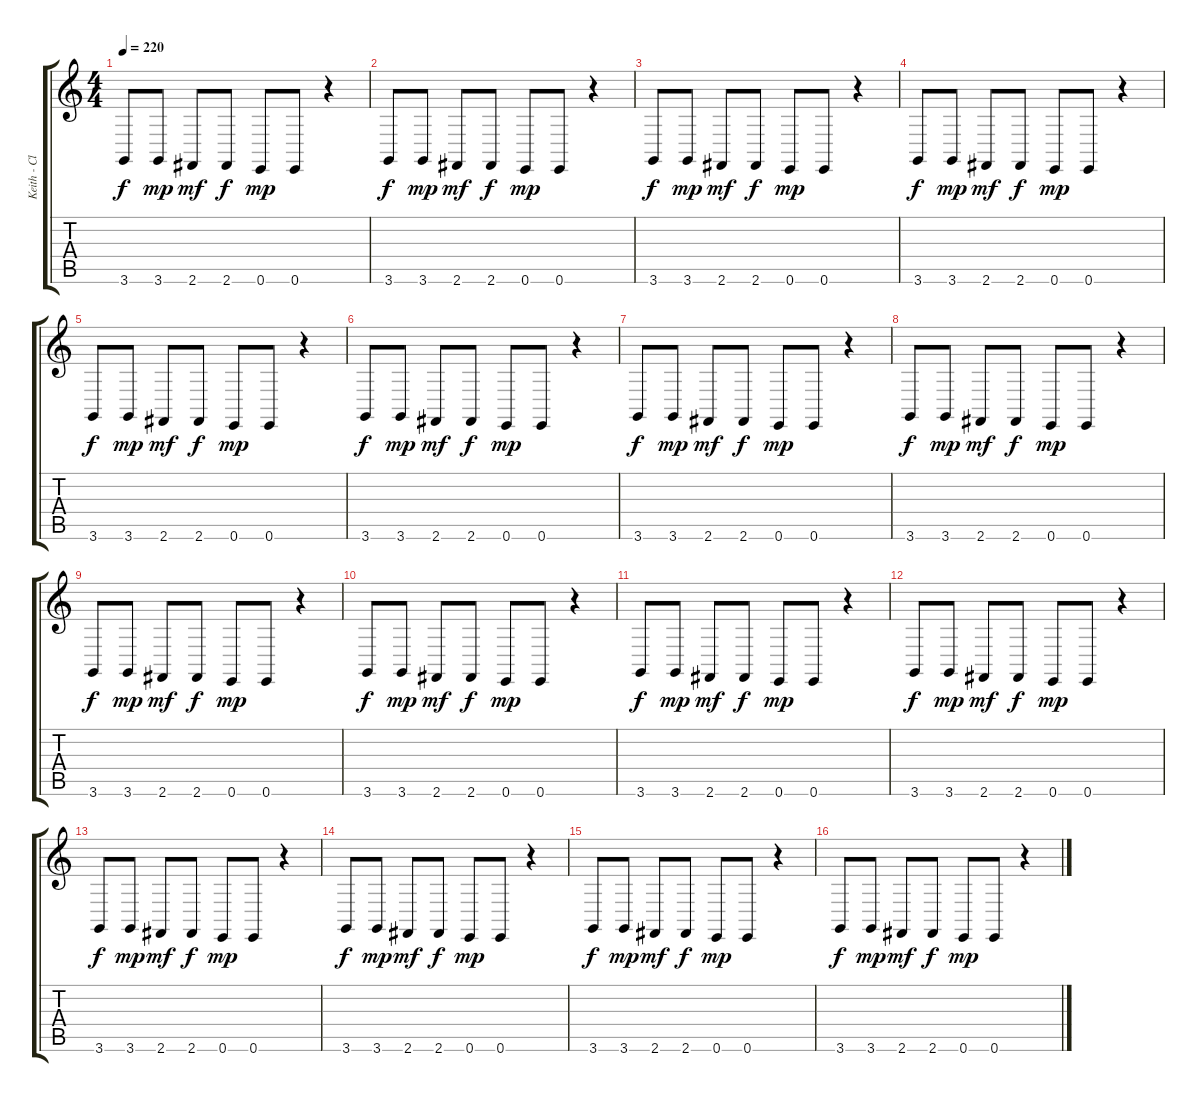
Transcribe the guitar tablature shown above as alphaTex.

\track ("Keith - Clavinet LH" "Keith - Cl") {instrument clavinet}
\staff {score tabs}
\tuning (E4 B3 G3 D3 A2 E2) {hide}
\ts (4 4)
\tempo 220
\clef g2
\ks c
3.6.8{dy f} 3.6.8{dy mp} 2.6.8{dy mf} 2.6.8{dy f} 0.6.8{dy mp} 0.6.8 r.4 |
3.6.8{dy f} 3.6.8{dy mp} 2.6.8{dy mf} 2.6.8{dy f} 0.6.8{dy mp} 0.6.8 r.4 |
3.6.8{dy f} 3.6.8{dy mp} 2.6.8{dy mf} 2.6.8{dy f} 0.6.8{dy mp} 0.6.8 r.4 |
3.6.8{dy f} 3.6.8{dy mp} 2.6.8{dy mf} 2.6.8{dy f} 0.6.8{dy mp} 0.6.8 r.4 |
3.6.8{dy f} 3.6.8{dy mp} 2.6.8{dy mf} 2.6.8{dy f} 0.6.8{dy mp} 0.6.8 r.4 |
3.6.8{dy f} 3.6.8{dy mp} 2.6.8{dy mf} 2.6.8{dy f} 0.6.8{dy mp} 0.6.8 r.4 |
3.6.8{dy f} 3.6.8{dy mp} 2.6.8{dy mf} 2.6.8{dy f} 0.6.8{dy mp} 0.6.8 r.4 |
3.6.8{dy f} 3.6.8{dy mp} 2.6.8{dy mf} 2.6.8{dy f} 0.6.8{dy mp} 0.6.8 r.4 |
3.6.8{dy f} 3.6.8{dy mp} 2.6.8{dy mf} 2.6.8{dy f} 0.6.8{dy mp} 0.6.8 r.4 |
3.6.8{dy f} 3.6.8{dy mp} 2.6.8{dy mf} 2.6.8{dy f} 0.6.8{dy mp} 0.6.8 r.4 |
3.6.8{dy f} 3.6.8{dy mp} 2.6.8{dy mf} 2.6.8{dy f} 0.6.8{dy mp} 0.6.8 r.4 |
3.6.8{dy f} 3.6.8{dy mp} 2.6.8{dy mf} 2.6.8{dy f} 0.6.8{dy mp} 0.6.8 r.4 |
3.6.8{dy f} 3.6.8{dy mp} 2.6.8{dy mf} 2.6.8{dy f} 0.6.8{dy mp} 0.6.8 r.4 |
3.6.8{dy f} 3.6.8{dy mp} 2.6.8{dy mf} 2.6.8{dy f} 0.6.8{dy mp} 0.6.8 r.4 |
3.6.8{dy f} 3.6.8{dy mp} 2.6.8{dy mf} 2.6.8{dy f} 0.6.8{dy mp} 0.6.8 r.4 |
3.6.8{dy f} 3.6.8{dy mp} 2.6.8{dy mf} 2.6.8{dy f} 0.6.8{dy mp} 0.6.8 r.4
